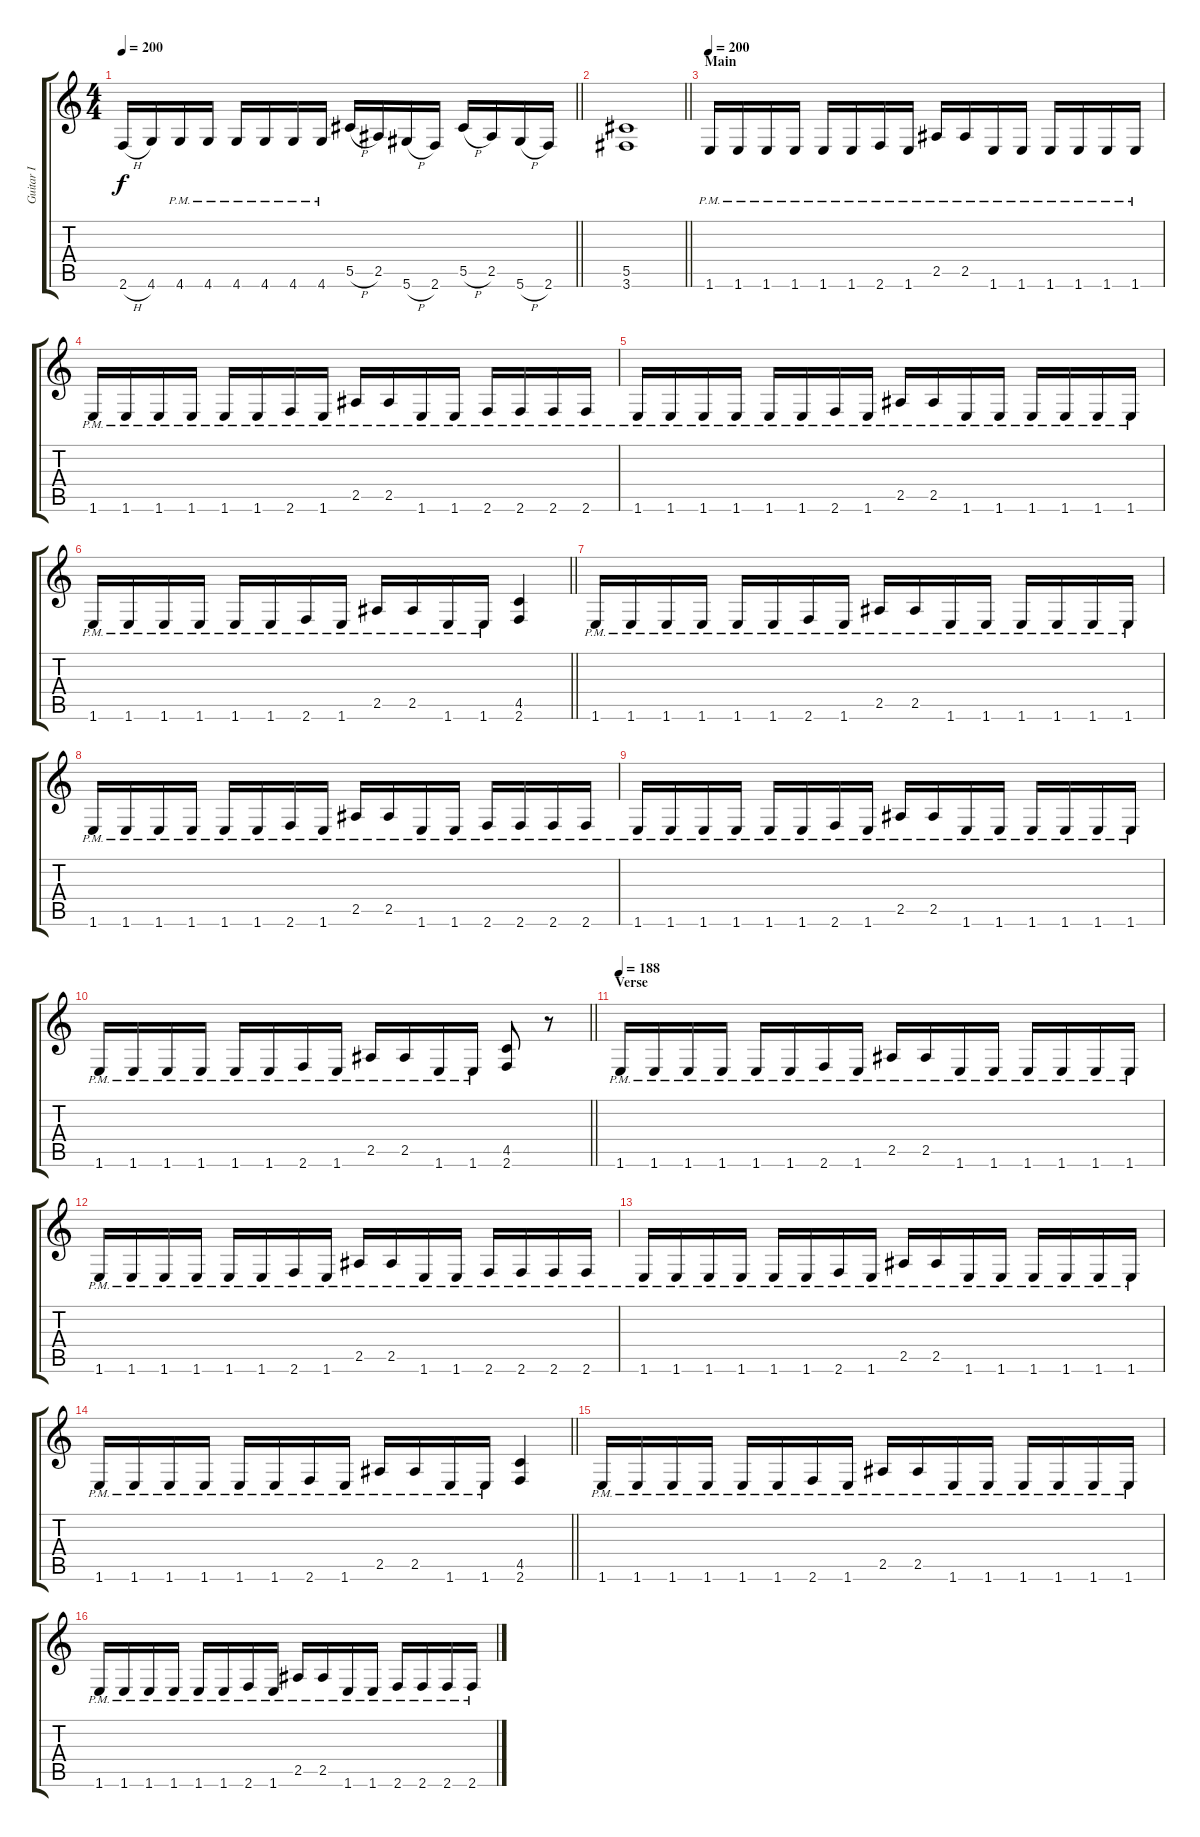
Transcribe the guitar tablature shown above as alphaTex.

\track ("Guitar I" "Guitar I") {instrument distortionguitar}
\staff {score tabs}
\tuning (Eb4 Bb3 Gb3 Db3 Ab2 Eb2) {hide}
\ts (4 4)
\tempo 200
\clef g2
\barLineRight lightlight
\ks c
2.6{h}.16{dy f} 4.6.16 4.6{pm}.16 4.6{pm}.16 4.6{pm}.16 4.6{pm}.16 4.6{pm}.16 4.6{pm}.16 5.5{h}.16 2.5.16 5.6{h}.16 2.6.16 5.5{h}.16 2.5.16 5.6{h}.16 2.6.16 |
\section ("" "")
\barLineRight lightlight
(5.5 3.6).1 |
\section ("" "Main")
\tempo 200
1.6{pm}.16 1.6{pm}.16 1.6{pm}.16 1.6{pm}.16 1.6{pm}.16 1.6{pm}.16 2.6{pm}.16 1.6{pm}.16 2.5{pm}.16 2.5{pm}.16 1.6{pm}.16 1.6{pm}.16 1.6{pm}.16 1.6{pm}.16 1.6{pm}.16 1.6{pm}.16 |
1.6{pm}.16 1.6{pm}.16 1.6{pm}.16 1.6{pm}.16 1.6{pm}.16 1.6{pm}.16 2.6{pm}.16 1.6{pm}.16 2.5{pm}.16 2.5{pm}.16 1.6{pm}.16 1.6{pm}.16 2.6{pm}.16 2.6{pm}.16 2.6{pm}.16 2.6{pm}.16 |
1.6{pm}.16 1.6{pm}.16 1.6{pm}.16 1.6{pm}.16 1.6{pm}.16 1.6{pm}.16 2.6{pm}.16 1.6{pm}.16 2.5{pm}.16 2.5{pm}.16 1.6{pm}.16 1.6{pm}.16 1.6{pm}.16 1.6{pm}.16 1.6{pm}.16 1.6{pm}.16 |
\barLineRight lightlight
1.6{pm}.16 1.6{pm}.16 1.6{pm}.16 1.6{pm}.16 1.6{pm}.16 1.6{pm}.16 2.6{pm}.16 1.6{pm}.16 2.5{pm}.16 2.5{pm}.16 1.6{pm}.16 1.6{pm}.16 (4.5 2.6).4 |
\section ("" "")
1.6{pm}.16 1.6{pm}.16 1.6{pm}.16 1.6{pm}.16 1.6{pm}.16 1.6{pm}.16 2.6{pm}.16 1.6{pm}.16 2.5{pm}.16 2.5{pm}.16 1.6{pm}.16 1.6{pm}.16 1.6{pm}.16 1.6{pm}.16 1.6{pm}.16 1.6{pm}.16 |
1.6{pm}.16 1.6{pm}.16 1.6{pm}.16 1.6{pm}.16 1.6{pm}.16 1.6{pm}.16 2.6{pm}.16 1.6{pm}.16 2.5{pm}.16 2.5{pm}.16 1.6{pm}.16 1.6{pm}.16 2.6{pm}.16 2.6{pm}.16 2.6{pm}.16 2.6{pm}.16 |
1.6{pm}.16 1.6{pm}.16 1.6{pm}.16 1.6{pm}.16 1.6{pm}.16 1.6{pm}.16 2.6{pm}.16 1.6{pm}.16 2.5{pm}.16 2.5{pm}.16 1.6{pm}.16 1.6{pm}.16 1.6{pm}.16 1.6{pm}.16 1.6{pm}.16 1.6{pm}.16 |
\barLineRight lightlight
1.6{pm}.16 1.6{pm}.16 1.6{pm}.16 1.6{pm}.16 1.6{pm}.16 1.6{pm}.16 2.6{pm}.16 1.6{pm}.16 2.5{pm}.16 2.5{pm}.16 1.6{pm}.16 1.6{pm}.16 (4.5 2.6).8 r.8 |
\section ("" "Verse")
\tempo 188
1.6{pm}.16 1.6{pm}.16 1.6{pm}.16 1.6{pm}.16 1.6{pm}.16 1.6{pm}.16 2.6{pm}.16 1.6{pm}.16 2.5{pm}.16 2.5{pm}.16 1.6{pm}.16 1.6{pm}.16 1.6{pm}.16 1.6{pm}.16 1.6{pm}.16 1.6{pm}.16 |
1.6{pm}.16 1.6{pm}.16 1.6{pm}.16 1.6{pm}.16 1.6{pm}.16 1.6{pm}.16 2.6{pm}.16 1.6{pm}.16 2.5{pm}.16 2.5{pm}.16 1.6{pm}.16 1.6{pm}.16 2.6{pm}.16 2.6{pm}.16 2.6{pm}.16 2.6{pm}.16 |
1.6{pm}.16 1.6{pm}.16 1.6{pm}.16 1.6{pm}.16 1.6{pm}.16 1.6{pm}.16 2.6{pm}.16 1.6{pm}.16 2.5{pm}.16 2.5{pm}.16 1.6{pm}.16 1.6{pm}.16 1.6{pm}.16 1.6{pm}.16 1.6{pm}.16 1.6{pm}.16 |
\barLineRight lightlight
1.6{pm}.16 1.6{pm}.16 1.6{pm}.16 1.6{pm}.16 1.6{pm}.16 1.6{pm}.16 2.6{pm}.16 1.6{pm}.16 2.5{pm}.16 2.5{pm}.16 1.6{pm}.16 1.6{pm}.16 (4.5 2.6).4 |
\section ("" "")
1.6{pm}.16 1.6{pm}.16 1.6{pm}.16 1.6{pm}.16 1.6{pm}.16 1.6{pm}.16 2.6{pm}.16 1.6{pm}.16 2.5{pm}.16 2.5{pm}.16 1.6{pm}.16 1.6{pm}.16 1.6{pm}.16 1.6{pm}.16 1.6{pm}.16 1.6{pm}.16 |
1.6{pm}.16 1.6{pm}.16 1.6{pm}.16 1.6{pm}.16 1.6{pm}.16 1.6{pm}.16 2.6{pm}.16 1.6{pm}.16 2.5{pm}.16 2.5{pm}.16 1.6{pm}.16 1.6{pm}.16 2.6{pm}.16 2.6{pm}.16 2.6{pm}.16 2.6{pm}.16
